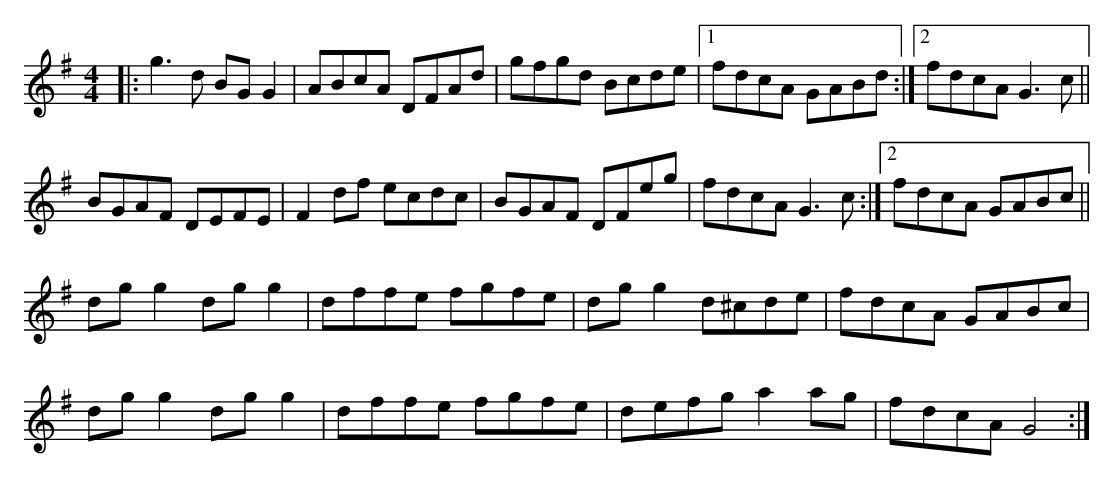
X:1
M:4/4
K:G
|:g3 d BG G2|ABcA DFAd|gfgd Bcde|1 fdcA GABd:|2 fdcA G3 c||
BGAF DEFE|F2 df ecdc|BGAF DFeg|fdcA G3 c:|2 fdcA GABc||
dg g2 dg g2|dffe fgfe|dg g2 d^cde|fdcA GABc|
dg g2 dg g2|dffe fgfe|defg a2 ag|fdcA G4:|
